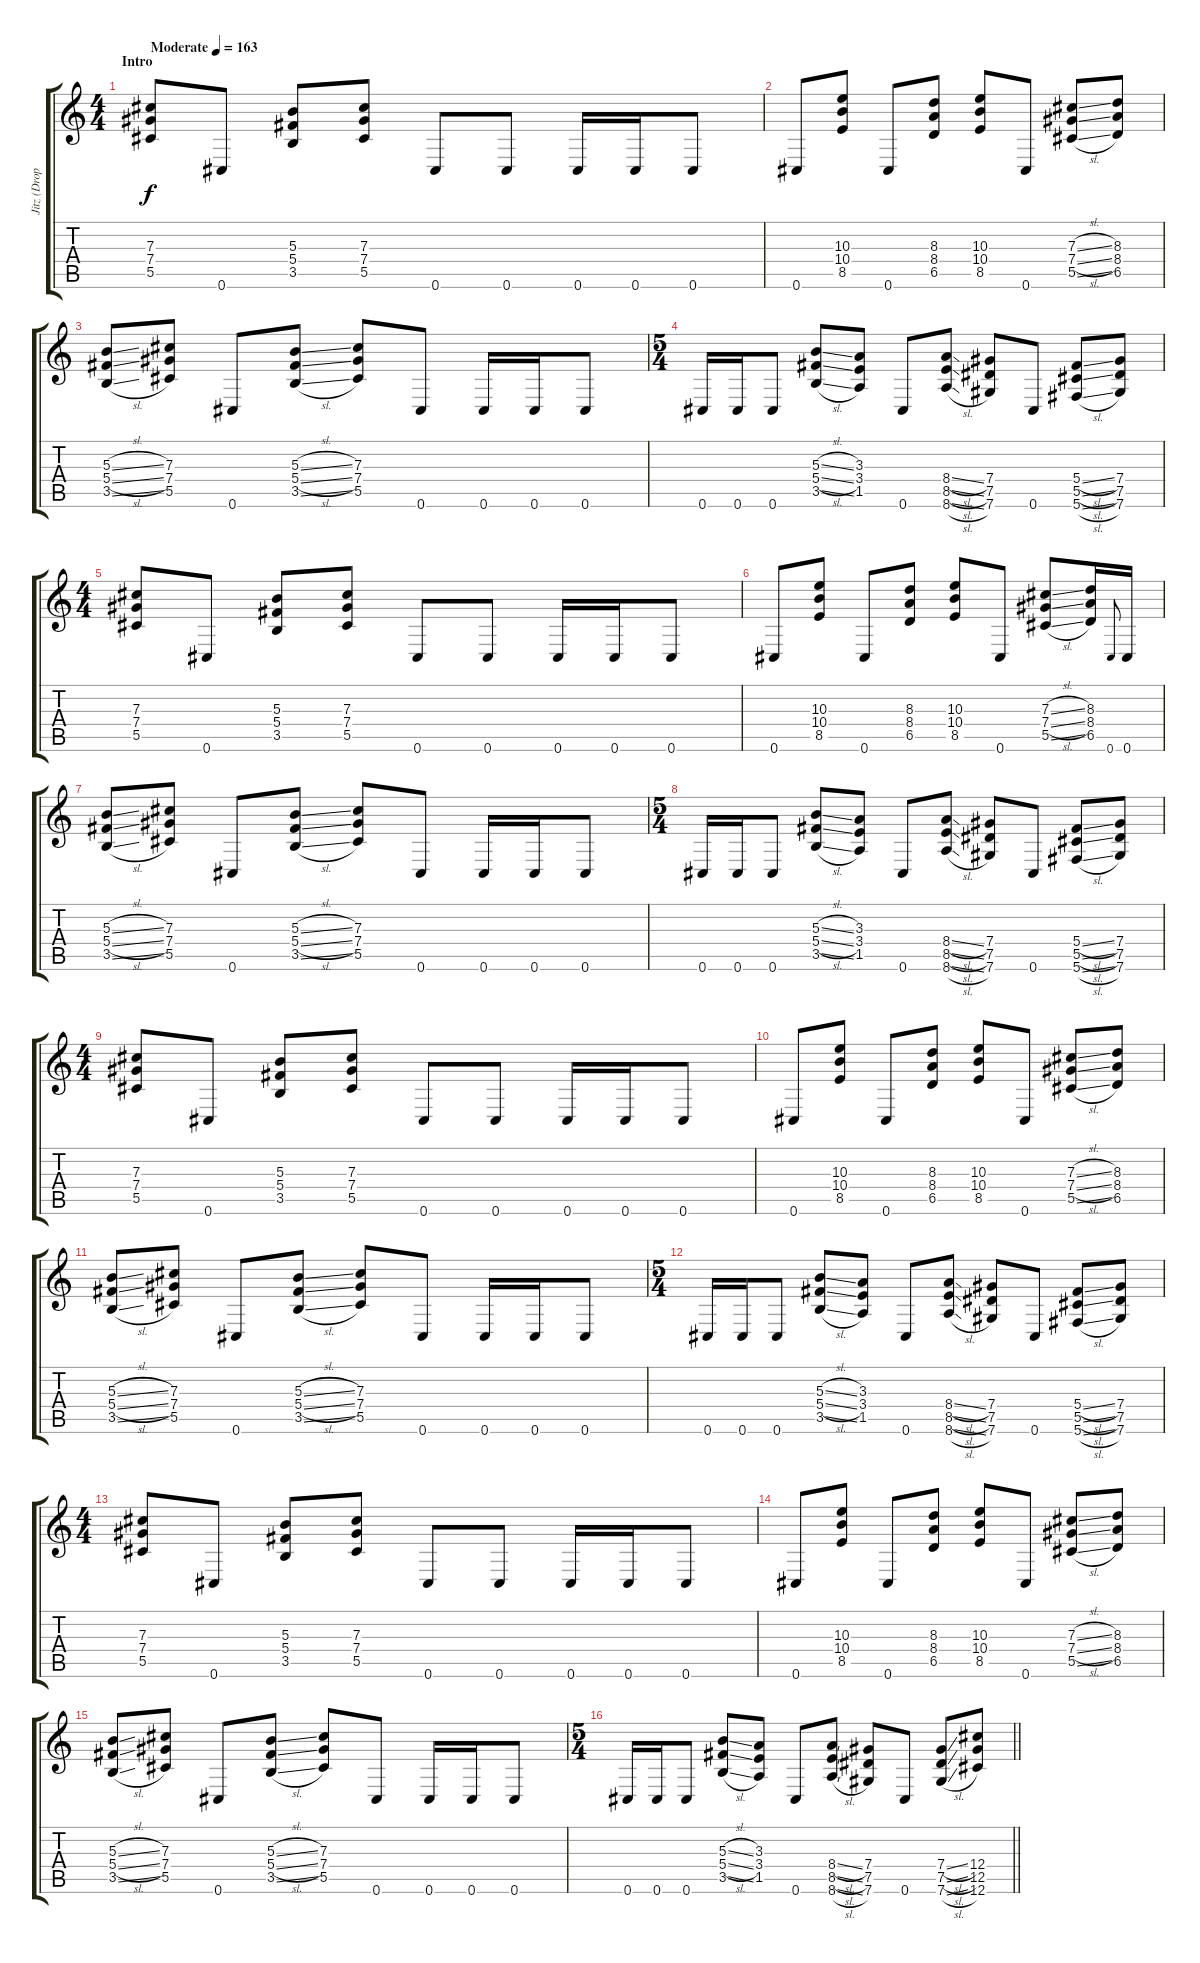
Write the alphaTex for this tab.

\track ("Jitz (Dropped Db - Db-Ab-Db-Gb-Bb-Eb)" "Jitz (Drop") {instrument distortionguitar}
\staff {score tabs}
\tuning (Eb4 Bb3 Gb3 Db3 Ab2 Db2) {hide}
\ts (4 4)
\section ("" "Intro")
\tempo (163 "Moderate")
\clef g2
\ks c
(7.3 7.4 5.5).8{dy f instrument distortionguitar} 0.6.8 (5.3 5.4 3.5).8 (7.3 7.4 5.5).8 0.6.8 0.6.8 0.6.16 0.6.16 0.6.8 |
0.6.8 (10.3 10.4 8.5).8 0.6.8 (8.3 8.4 6.5).8 (10.3 10.4 8.5).8 0.6.8 (7.3{sl} 7.4{sl} 5.5{sl}).8 (8.3 8.4 6.5).8 |
(5.3{sl} 5.4{sl} 3.5{sl}).8 (7.3 7.4 5.5).8 0.6.8 (5.3{sl} 5.4{sl} 3.5{sl}).8 (7.3 7.4 5.5).8 0.6.8 0.6.16 0.6.16 0.6.8 |
\ts (5 4)
0.6.16 0.6.16 0.6.8 (5.3{sl} 5.4{sl} 3.5{sl}).8 (3.3 3.4 1.5).8 0.6.8 (8.4{sl} 8.5{sl} 8.6{sl}).8 (7.4 7.5 7.6).8 0.6.8 (5.4{sl} 5.5{sl} 5.6{sl}).8 (7.4 7.5 7.6).8 |
\ts (4 4)
(7.3 7.4 5.5).8 0.6.8 (5.3 5.4 3.5).8 (7.3 7.4 5.5).8 0.6.8 0.6.8 0.6.16 0.6.16 0.6.8 |
0.6.8 (10.3 10.4 8.5).8 0.6.8 (8.3 8.4 6.5).8 (10.3 10.4 8.5).8 0.6.8 (7.3{sl} 7.4{sl} 5.5{sl}).8 (8.3 8.4 6.5).16 0.6.8{gr onbeat} 0.6.16 |
(5.3{sl} 5.4{sl} 3.5{sl}).8 (7.3 7.4 5.5).8 0.6.8 (5.3{sl} 5.4{sl} 3.5{sl}).8 (7.3 7.4 5.5).8 0.6.8 0.6.16 0.6.16 0.6.8 |
\ts (5 4)
0.6.16 0.6.16 0.6.8 (5.3{sl} 5.4{sl} 3.5{sl}).8 (3.3 3.4 1.5).8 0.6.8 (8.4{sl} 8.5{sl} 8.6{sl}).8 (7.4 7.5 7.6).8 0.6.8 (5.4{sl} 5.5{sl} 5.6{sl}).8 (7.4 7.5 7.6).8 |
\ts (4 4)
(7.3 7.4 5.5).8 0.6.8 (5.3 5.4 3.5).8 (7.3 7.4 5.5).8 0.6.8 0.6.8 0.6.16 0.6.16 0.6.8 |
0.6.8 (10.3 10.4 8.5).8 0.6.8 (8.3 8.4 6.5).8 (10.3 10.4 8.5).8 0.6.8 (7.3{sl} 7.4{sl} 5.5{sl}).8 (8.3 8.4 6.5).8 |
(5.3{sl} 5.4{sl} 3.5{sl}).8 (7.3 7.4 5.5).8 0.6.8 (5.3{sl} 5.4{sl} 3.5{sl}).8 (7.3 7.4 5.5).8 0.6.8 0.6.16 0.6.16 0.6.8 |
\ts (5 4)
0.6.16 0.6.16 0.6.8 (5.3{sl} 5.4{sl} 3.5{sl}).8 (3.3 3.4 1.5).8 0.6.8 (8.4{sl} 8.5{sl} 8.6{sl}).8 (7.4 7.5 7.6).8 0.6.8 (5.4{sl} 5.5{sl} 5.6{sl}).8 (7.4 7.5 7.6).8 |
\ts (4 4)
(7.3 7.4 5.5).8 0.6.8 (5.3 5.4 3.5).8 (7.3 7.4 5.5).8 0.6.8 0.6.8 0.6.16 0.6.16 0.6.8 |
0.6.8 (10.3 10.4 8.5).8 0.6.8 (8.3 8.4 6.5).8 (10.3 10.4 8.5).8 0.6.8 (7.3{sl} 7.4{sl} 5.5{sl}).8 (8.3 8.4 6.5).8 |
(5.3{sl} 5.4{sl} 3.5{sl}).8 (7.3 7.4 5.5).8 0.6.8 (5.3{sl} 5.4{sl} 3.5{sl}).8 (7.3 7.4 5.5).8 0.6.8 0.6.16 0.6.16 0.6.8 |
\ts (5 4)
\barLineRight lightlight
0.6.16 0.6.16 0.6.8 (5.3{sl} 5.4{sl} 3.5{sl}).8 (3.3 3.4 1.5).8 0.6.8 (8.4{sl} 8.5{sl} 8.6{sl}).8 (7.4 7.5 7.6).8 0.6.8 (7.4{sl} 7.5{sl} 7.6{sl}).8 (12.4 12.5 12.6).8
